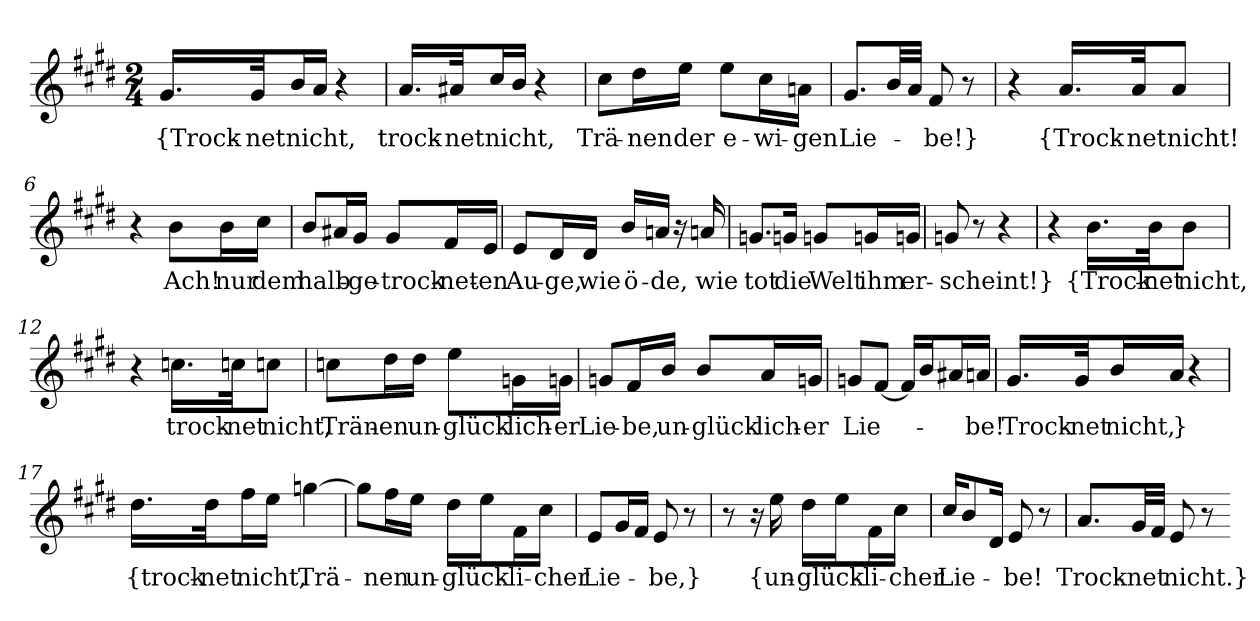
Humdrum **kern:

**kern	**text
*part1	*part1
*staff1	*staff1
*clefG2	*
*k[f#c#g#d#]	*
*M2/4	*
=1	=1
16.g#/LL	{Trock-
32g#/Jk	-net
16b/L	nicht,
16a/JJ	.
4r	.
=2	=2
16.a/LL	trock-
32a#X/Jk	-net
16cc#/L	nicht,
16b/JJ	.
4r	.
=3	=3
8cc#\L	Trä-
16dd#\L	-nen
16ee\JJ	der
8ee\L	e-
16cc#\L	-wi-
16an\JJ	-gen
=4	=4
8.g#/L	Lie-
32b/LL	.
32a/JJJ	.
8f#	-be!}
8r	.
=5	=5
4r	.
16.a/LL	{Trock-
32a/Jk	-net
8a/J	nicht!
=6	=6
4r	.
8b\L	Ach!
16b\L	nur
16cc#\JJ	dem
=7	=7
8b/L	halb-
16a#X/L	.
16g#/JJ	-ge-
8g#/L	-trock-
16f#/L	-net-
16e/JJ	-en
=8	=8
8e/L	Au-
16d#/L	-ge,
16d#/JJ	wie
16b/LL	ö-
16an/JJ	-de,
16r	.
16an	wie
=9	=9
8.gn/L	tot
16gn/Jk	die
8gn/L	Welt
16gn/L	ihm
16gn/JJ	er-
=10	=10
8gn	-scheint!}
8r	.
4r	.
=11	=11
4r	.
16.b\LL	{Trock-
32b\Jk	-net
8b\J	nicht,
=12	=12
4r	.
16.ccn\LL	trock-
32ccn\Jk	-net
8ccn\J	nicht,
=13	=13
8ccn\L	Trän-
16dd#\L	-en
16dd#\JJ	un-
8ee\L	-glück-
16gn\L	-lich-
16gn\JJ	-er
=14	=14
8gn/L	Lie-
16f#/L	-be,
16b/JJ	un-
8b/L	-glück-
16a/L	-lich-
16gn/JJ	-er
=15	=15
8gn/L	Lie-
[8f#/J	.
16f#/LL]	.
16b/J	.
16a#X/L	.
16an/JJ	-be!
=16	=16
16.g#/LL	Trock-
32g#/Jk	-net
16b/L	nicht,
16a/JJ	}
4r	.
=17	=17
16.dd#\LL	{trock-
32dd#\Jk	-net
16ff#\L	nicht,
16ee\JJ	.
[4ggn	Trä-
=18	=18
8ggn\L]	.
16ff#\L	-nen
16ee\JJ	un-
16dd#\LL	-glück-
16ee\J	.
16f#\L	-li-
16cc#\JJ	-cher
=19	=19
8e/L	Lie-
16g#/L	.
16f#/JJ	.
8e	-be,}
8r	.
=20	=20
8r	.
16r	.
16ee	{un-
16dd#\LL	-glück-
16ee\J	.
16f#\L	-li-
16cc#\JJ	-cher
=21	=21
16cc#/KL	Lie-
8b/	.
16d#/Jk	.
8e	-be!
8r	.
=22	=22
8.a/L	Trock-
32g#/LL	-net
32f#/JJJ	.
8e	nicht.}
8r	.
=-	=-
*-	*-
